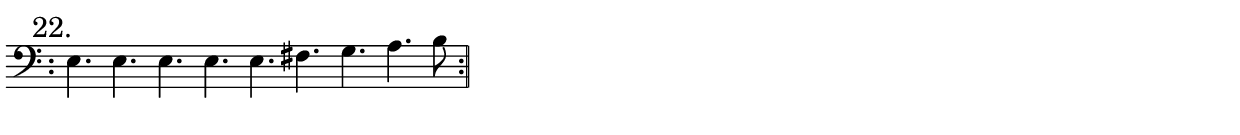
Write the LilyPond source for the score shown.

\version "2.19.80"


phrase = \relative c {

  \clef "bass"
  \mark "22." 
  \cadenzaOn
  e4. e e e e fis g a b8

}

\score {
  \midi { }
  \defineBarLine ":" #'("" ":" "")
  \new Staff = "phrase" {
    \bar ":"
    \phrase
    \set Score.repeatCommands = #'(end-repeat)
  }
  \layout {
    \context { \Staff
      defaultBarType = ""
      \remove Time_signature_engraver
      \override BarLine.hair-thickness = #-1
      \override BarLine.thick-thickness = #-1
    }
  }
}
\header { tagline = "" }
\paper {
  top-margin = 1
  bottom-margin = 1
  left-margin = 1
  right-margin = 1
  indent = 0
}

